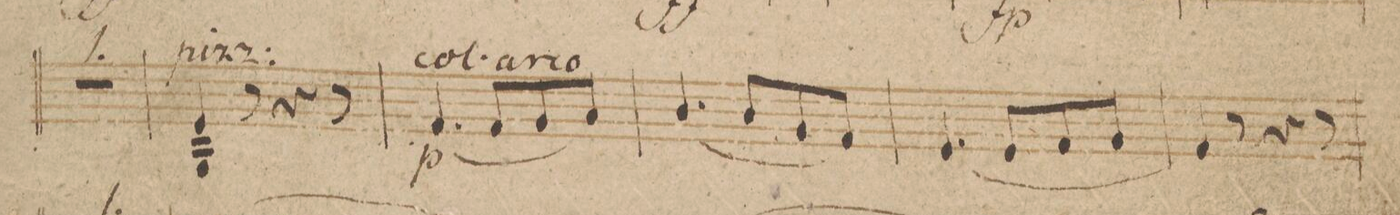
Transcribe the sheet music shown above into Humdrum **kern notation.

**kern	**dynam
*I"Violino Imo	*
*clefG2	*
*k[b-]	*
*M6/8	*
2.r	.
=58	=58
4e 4G/	.
8r	.
4r	.
8r	.
=59	=59
(4.f/	p
8f/L	.
8g/	.
8a/J)	.
=60	=60
(4.b-/	.
8b-/L	.
8g/)	.
8f/J	.
=61	=61
(4.e/	.
8e/L	.
8f/	.
8g/J	.
=62	=62
4f/)	.
8r	.
4r	.
8r	.
=63	=63
*-	*-
